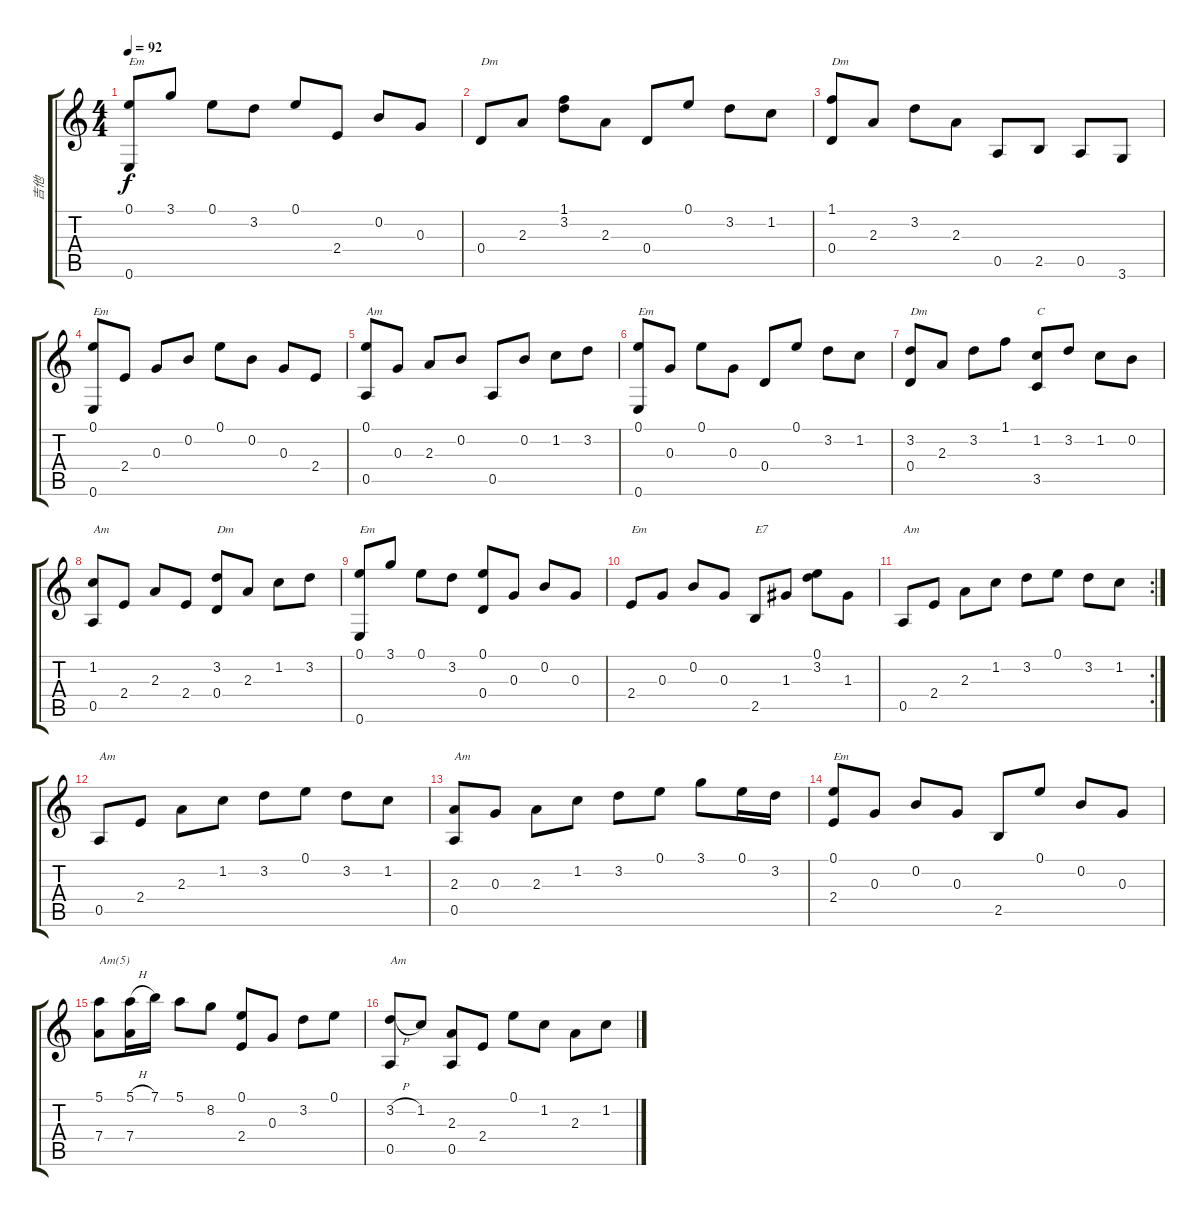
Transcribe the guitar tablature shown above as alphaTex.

\track ("吉他" "吉他") {instrument acousticguitarsteel}
\staff {score tabs}
\tuning (E4 B3 G3 D3 A2 E2) {hide}
\ts (4 4)
\tempo 92
\clef g2
\ks c
(0.1 0.6).8{txt "Em" dy f} 3.1.8 0.1.8 3.2.8 0.1.8 2.4.8 0.2.8 0.3.8 |
0.4.8{txt "Dm"} 2.3.8 (1.1 3.2).8 2.3.8 0.4.8 0.1.8 3.2.8 1.2.8 |
(1.1 0.4).8{txt "Dm"} 2.3.8 3.2.8 2.3.8 0.5.8 2.5.8 0.5.8 3.6.8 |
(0.1 0.6).8{txt "Em"} 2.4.8 0.3.8 0.2.8 0.1.8 0.2.8 0.3.8 2.4.8 |
(0.1 0.5).8{txt "Am"} 0.3.8 2.3.8 0.2.8 0.5.8 0.2.8 1.2.8 3.2.8 |
(0.1 0.6).8{txt "Em"} 0.3.8 0.1.8 0.3.8 0.4.8 0.1.8 3.2.8 1.2.8 |
(3.2 0.4).8{txt "Dm"} 2.3.8 3.2.8 1.1.8 (1.2 3.5).8{txt "C"} 3.2.8 1.2.8 0.2.8 |
(1.2 0.5).8{txt "Am"} 2.4.8 2.3.8 2.4.8 (3.2 0.4).8{txt "Dm"} 2.3.8 1.2.8 3.2.8 |
(0.1 0.6).8{txt "Em"} 3.1.8 0.1.8 3.2.8 (0.1 0.4).8 0.3.8 0.2.8 0.3.8 |
2.4.8{txt "Em"} 0.3.8 0.2.8 0.3.8 2.5.8{txt "E7"} 1.3.8 (0.1 3.2).8 1.3.8 |
\rc 2
0.5.8{txt "Am"} 2.4.8 2.3.8 1.2.8 3.2.8 0.1.8 3.2.8 1.2.8 |
0.5.8{txt "Am"} 2.4.8 2.3.8 1.2.8 3.2.8 0.1.8 3.2.8 1.2.8 |
(2.3 0.5).8{txt "Am"} 0.3.8 2.3.8 1.2.8 3.2.8 0.1.8 3.1.8 0.1.16 3.2.16 |
(0.1 2.4).8{txt "Em"} 0.3.8 0.2.8 0.3.8 2.5.8 0.1.8 0.2.8 0.3.8 |
(5.1 7.4).8{txt "Am(5)"} (5.1{h} 7.4).16 7.1.16 5.1.8 8.2.8 (0.1 2.4).8 0.3.8 3.2.8 0.1.8 |
(3.2{h} 0.5).8{txt "Am"} 1.2.8 (2.3 0.5).8 2.4.8 0.1.8 1.2.8 2.3.8 1.2.8
